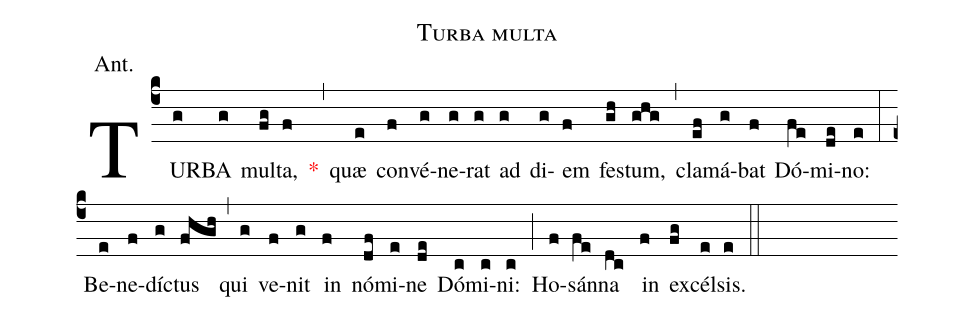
name:Turba multa;
annotation:Ant.;
mode:IV.;
office-part:Antiphon;
%%
(c4) TUR(g)BA(g) mul(fg)ta,(f) <v>\red{*}</v>(,) quæ(e) con(f)vé(g)ne(g)rat(g) ad(g) di(g)em(f) fes(gh)tum,(ghg) (,) cla(ef)má(g)bat(f) Dó(fe)mi(de)no:(e) (:) Be(e)ne(f)díc(g)tus(fhgh) (,) qui(g) ve(f)nit(g) in(f) nó(df)mi(e)ne(de) Dó(c)mi(c)ni:(c) (;) Ho(f)sán(fe)na(dc) in(f) ex(fg)cél(e)sis.(e) (::)
